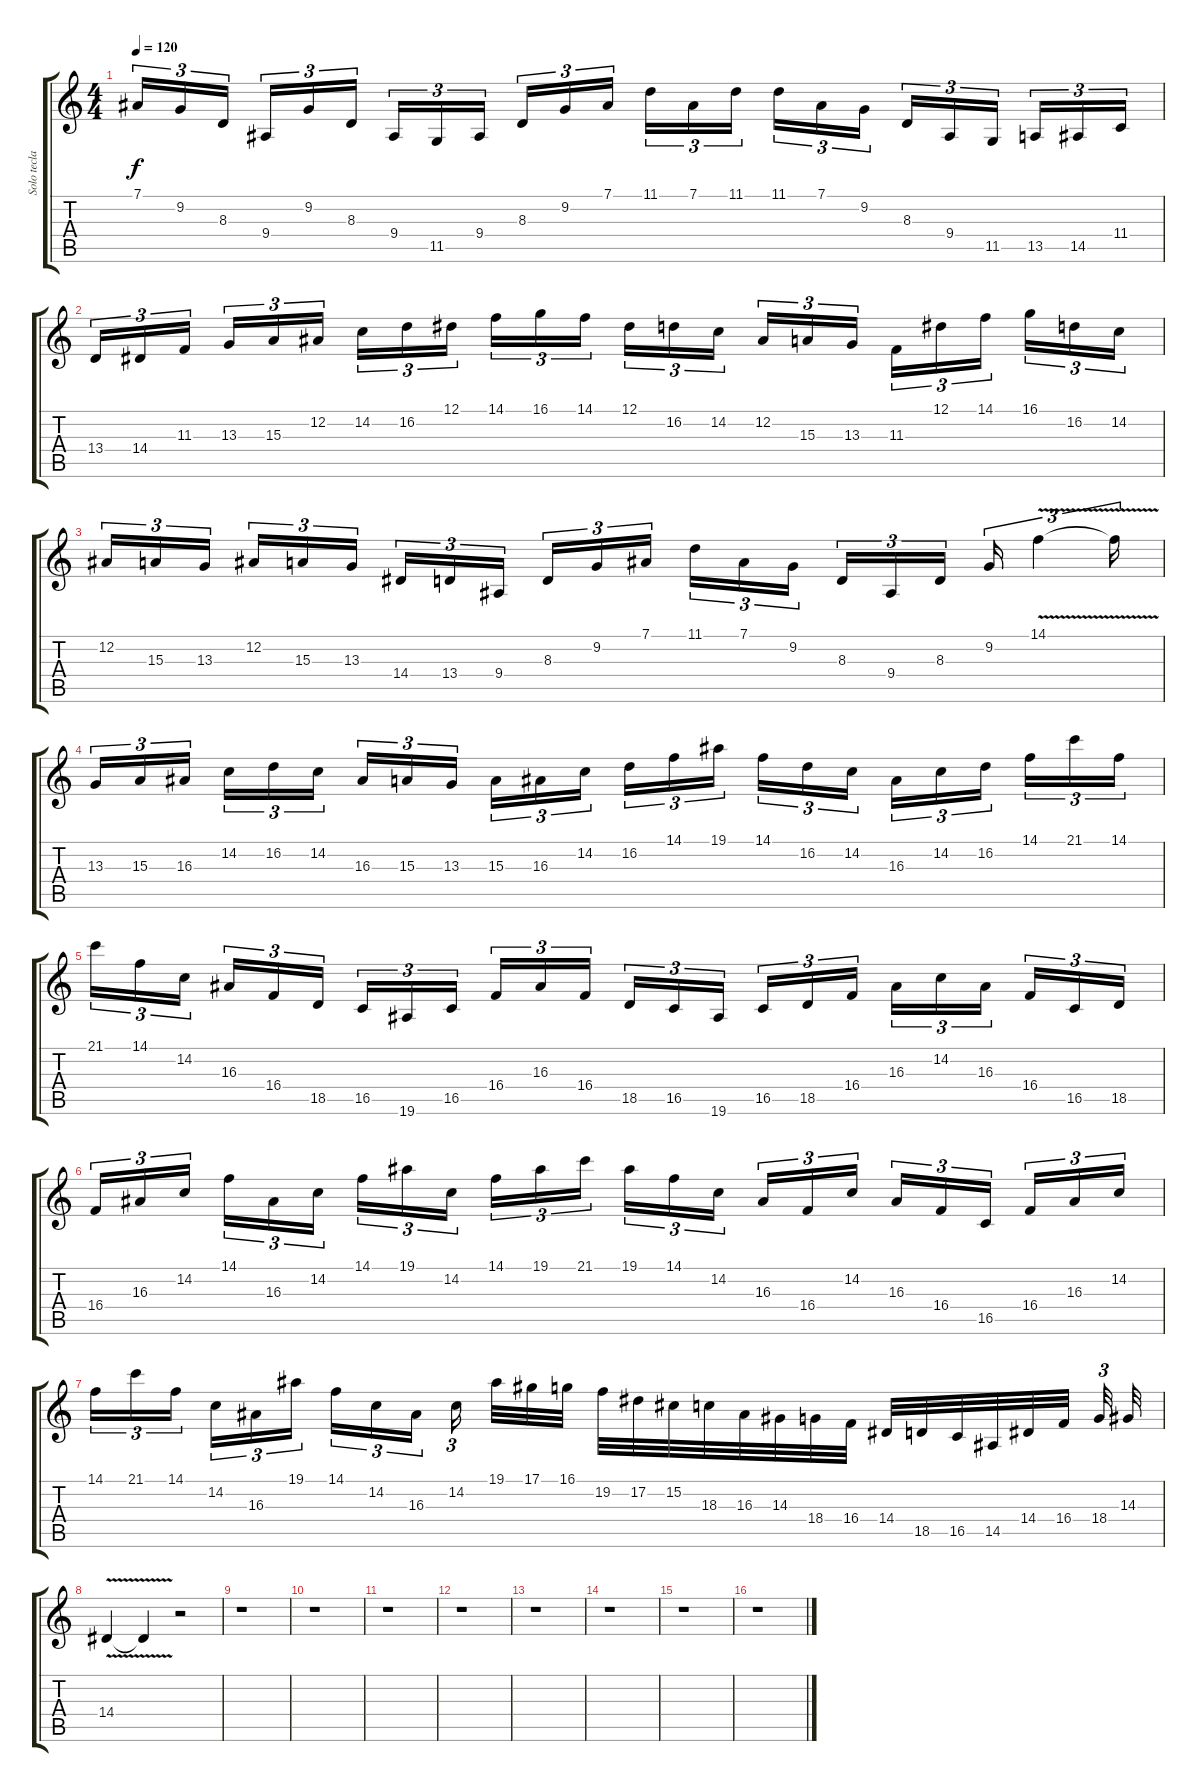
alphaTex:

\track ("Solo teclados" "Solo tecla") {instrument lead2sawtooth}
\staff {score tabs}
\tuning (Eb4 Bb3 Gb3 Db3 Ab2 Eb2) {hide}
\ts (4 4)
\tempo 120
\clef g2
\ks c
7.1.16{tu (3 2) dy f} 9.2.16{tu (3 2)} 8.3.16{tu (3 2)} 9.4.16{tu (3 2)} 9.2.16{tu (3 2)} 8.3.16{tu (3 2)} 9.4.16{tu (3 2)} 11.5.16{tu (3 2)} 9.4.16{tu (3 2)} 8.3.16{tu (3 2)} 9.2.16{tu (3 2)} 7.1.16{tu (3 2)} 11.1.16{tu (3 2)} 7.1.16{tu (3 2)} 11.1.16{tu (3 2)} 11.1.16{tu (3 2)} 7.1.16{tu (3 2)} 9.2.16{tu (3 2)} 8.3.16{tu (3 2)} 9.4.16{tu (3 2)} 11.5.16{tu (3 2)} 13.5.16{tu (3 2)} 14.5.16{tu (3 2)} 11.4.16{tu (3 2)} |
13.4.16{tu (3 2)} 14.4.16{tu (3 2)} 11.3.16{tu (3 2)} 13.3.16{tu (3 2)} 15.3.16{tu (3 2)} 12.2.16{tu (3 2)} 14.2.16{tu (3 2)} 16.2.16{tu (3 2)} 12.1.16{tu (3 2)} 14.1.16{tu (3 2)} 16.1.16{tu (3 2)} 14.1.16{tu (3 2)} 12.1.16{tu (3 2)} 16.2.16{tu (3 2)} 14.2.16{tu (3 2)} 12.2.16{tu (3 2)} 15.3.16{tu (3 2)} 13.3.16{tu (3 2)} 11.3.16{tu (3 2)} 12.1.16{tu (3 2)} 14.1.16{tu (3 2)} 16.1.16{tu (3 2)} 16.2.16{tu (3 2)} 14.2.16{tu (3 2)} |
12.2.16{tu (3 2)} 15.3.16{tu (3 2)} 13.3.16{tu (3 2)} 12.2.16{tu (3 2)} 15.3.16{tu (3 2)} 13.3.16{tu (3 2)} 14.4.16{tu (3 2)} 13.4.16{tu (3 2)} 9.4.16{tu (3 2)} 8.3.16{tu (3 2)} 9.2.16{tu (3 2)} 7.1.16{tu (3 2)} 11.1.16{tu (3 2)} 7.1.16{tu (3 2)} 9.2.16{tu (3 2)} 8.3.16{tu (3 2)} 9.4.16{tu (3 2)} 8.3.16{tu (3 2)} 9.2.16{tu (3 2)} 14.1{v}.4{tu (3 2)} 14.1{t}.16{tu (3 2)} |
13.3.16{tu (3 2)} 15.3.16{tu (3 2)} 16.3.16{tu (3 2)} 14.2.16{tu (3 2)} 16.2.16{tu (3 2)} 14.2.16{tu (3 2)} 16.3.16{tu (3 2)} 15.3.16{tu (3 2)} 13.3.16{tu (3 2)} 15.3.16{tu (3 2)} 16.3.16{tu (3 2)} 14.2.16{tu (3 2)} 16.2.16{tu (3 2)} 14.1.16{tu (3 2)} 19.1.16{tu (3 2)} 14.1.16{tu (3 2)} 16.2.16{tu (3 2)} 14.2.16{tu (3 2)} 16.3.16{tu (3 2)} 14.2.16{tu (3 2)} 16.2.16{tu (3 2)} 14.1.16{tu (3 2)} 21.1.16{tu (3 2)} 14.1.16{tu (3 2)} |
21.1.16{tu (3 2)} 14.1.16{tu (3 2)} 14.2.16{tu (3 2)} 16.3.16{tu (3 2)} 16.4.16{tu (3 2)} 18.5.16{tu (3 2)} 16.5.16{tu (3 2)} 19.6.16{tu (3 2)} 16.5.16{tu (3 2)} 16.4.16{tu (3 2)} 16.3.16{tu (3 2)} 16.4.16{tu (3 2)} 18.5.16{tu (3 2)} 16.5.16{tu (3 2)} 19.6.16{tu (3 2)} 16.5.16{tu (3 2)} 18.5.16{tu (3 2)} 16.4.16{tu (3 2)} 16.3.16{tu (3 2)} 14.2.16{tu (3 2)} 16.3.16{tu (3 2)} 16.4.16{tu (3 2)} 16.5.16{tu (3 2)} 18.5.16{tu (3 2)} |
16.4.16{tu (3 2)} 16.3.16{tu (3 2)} 14.2.16{tu (3 2)} 14.1.16{tu (3 2)} 16.3.16{tu (3 2)} 14.2.16{tu (3 2)} 14.1.16{tu (3 2)} 19.1.16{tu (3 2)} 14.2.16{tu (3 2)} 14.1.16{tu (3 2)} 19.1.16{tu (3 2)} 21.1.16{tu (3 2)} 19.1.16{tu (3 2)} 14.1.16{tu (3 2)} 14.2.16{tu (3 2)} 16.3.16{tu (3 2)} 16.4.16{tu (3 2)} 14.2.16{tu (3 2)} 16.3.16{tu (3 2)} 16.4.16{tu (3 2)} 16.5.16{tu (3 2)} 16.4.16{tu (3 2)} 16.3.16{tu (3 2)} 14.2.16{tu (3 2)} |
14.1.16{tu (3 2)} 21.1.16{tu (3 2)} 14.1.16{tu (3 2)} 14.2.16{tu (3 2)} 16.3.16{tu (3 2)} 19.1.16{tu (3 2)} 14.1.16{tu (3 2)} 14.2.16{tu (3 2)} 16.3.16{tu (3 2)} 14.2.16{tu (3 2)} 19.1.32 17.1.32 16.1.32 19.2.32 17.2.32 15.2.32 18.3.32 16.3.32 14.3.32 18.4.32 16.4.32 14.4.32 18.5.32 16.5.32 14.5.32 14.4.32 16.4.32 18.4.32{tu (3 2)} 14.3.32 |
14.4{v}.4 14.4{t}.4 r.2 |
r.1 |
r.1 |
r.1 |
r.1 |
r.1 |
r.1 |
r.1 |
r.1
